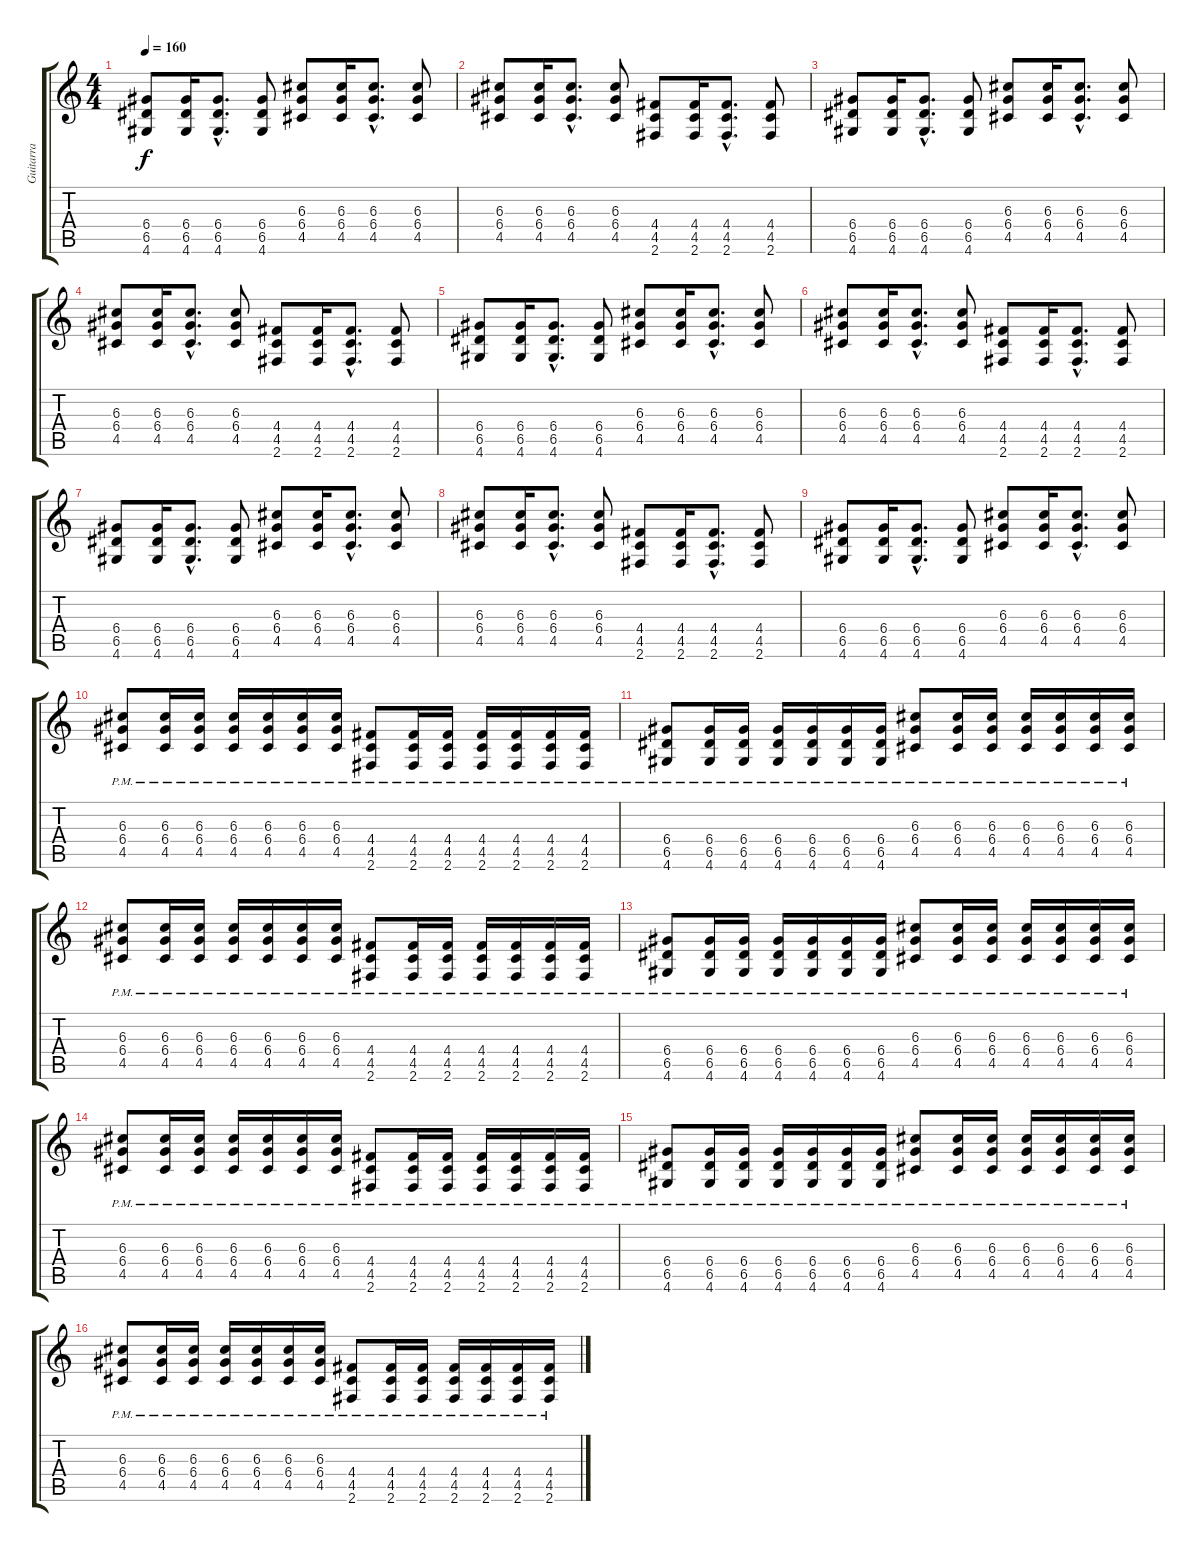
\track ("Guitarra" "Guitarra") {instrument distortionguitar}
\staff {score tabs}
\tuning (E4 B3 G3 D3 A2 E2) {hide}
\ts (4 4)
\tempo 160
\clef g2
\ks c
(6.4 6.5 4.6).8{dy f} (6.4 6.5 4.6).16 (6.4{hac} 6.5{hac} 4.6{hac}).8{d} (6.4 6.5 4.6).8 (6.3 6.4 4.5).8 (6.3 6.4 4.5).16 (6.3{hac} 6.4{hac} 4.5{hac}).8{d} (6.3 6.4 4.5).8 |
(6.3 6.4 4.5).8 (6.3 6.4 4.5).16 (6.3{hac} 6.4{hac} 4.5{hac}).8{d} (6.3 6.4 4.5).8 (4.4 4.5 2.6).8 (4.4 4.5 2.6).16 (4.4{hac} 4.5{hac} 2.6{hac}).8{d} (4.4 4.5 2.6).8 |
(6.4 6.5 4.6).8 (6.4 6.5 4.6).16 (6.4{hac} 6.5{hac} 4.6{hac}).8{d} (6.4 6.5 4.6).8 (6.3 6.4 4.5).8 (6.3 6.4 4.5).16 (6.3{hac} 6.4{hac} 4.5{hac}).8{d} (6.3 6.4 4.5).8 |
(6.3 6.4 4.5).8 (6.3 6.4 4.5).16 (6.3{hac} 6.4{hac} 4.5{hac}).8{d} (6.3 6.4 4.5).8 (4.4 4.5 2.6).8 (4.4 4.5 2.6).16 (4.4{hac} 4.5{hac} 2.6{hac}).8{d} (4.4 4.5 2.6).8 |
(6.4 6.5 4.6).8 (6.4 6.5 4.6).16 (6.4{hac} 6.5{hac} 4.6{hac}).8{d} (6.4 6.5 4.6).8 (6.3 6.4 4.5).8 (6.3 6.4 4.5).16 (6.3{hac} 6.4{hac} 4.5{hac}).8{d} (6.3 6.4 4.5).8 |
(6.3 6.4 4.5).8 (6.3 6.4 4.5).16 (6.3{hac} 6.4{hac} 4.5{hac}).8{d} (6.3 6.4 4.5).8 (4.4 4.5 2.6).8 (4.4 4.5 2.6).16 (4.4{hac} 4.5{hac} 2.6{hac}).8{d} (4.4 4.5 2.6).8 |
(6.4 6.5 4.6).8 (6.4 6.5 4.6).16 (6.4{hac} 6.5{hac} 4.6{hac}).8{d} (6.4 6.5 4.6).8 (6.3 6.4 4.5).8 (6.3 6.4 4.5).16 (6.3{hac} 6.4{hac} 4.5{hac}).8{d} (6.3 6.4 4.5).8 |
(6.3 6.4 4.5).8 (6.3 6.4 4.5).16 (6.3{hac} 6.4{hac} 4.5{hac}).8{d} (6.3 6.4 4.5).8 (4.4 4.5 2.6).8 (4.4 4.5 2.6).16 (4.4{hac} 4.5{hac} 2.6{hac}).8{d} (4.4 4.5 2.6).8 |
(6.4 6.5 4.6).8 (6.4 6.5 4.6).16 (6.4{hac} 6.5{hac} 4.6{hac}).8{d} (6.4 6.5 4.6).8 (6.3 6.4 4.5).8 (6.3 6.4 4.5).16 (6.3{hac} 6.4{hac} 4.5{hac}).8{d} (6.3 6.4 4.5).8 |
(6.3{pm} 6.4{pm} 4.5{pm}).8 (6.3{pm} 6.4{pm} 4.5{pm}).16 (6.3{pm} 6.4{pm} 4.5{pm}).16 (6.3{pm} 6.4{pm} 4.5{pm}).16 (6.3{pm} 6.4{pm} 4.5{pm}).16 (6.3{pm} 6.4{pm} 4.5{pm}).16 (6.3{pm} 6.4{pm} 4.5{pm}).16 (4.4{pm} 4.5{pm} 2.6{pm}).8 (4.4{pm} 4.5{pm} 2.6{pm}).16 (4.4{pm} 4.5{pm} 2.6{pm}).16 (4.4{pm} 4.5{pm} 2.6{pm}).16 (4.4{pm} 4.5{pm} 2.6{pm}).16 (4.4{pm} 4.5{pm} 2.6{pm}).16 (4.4{pm} 4.5{pm} 2.6{pm}).16 |
(6.4{pm} 6.5{pm} 4.6{pm}).8 (6.4{pm} 6.5{pm} 4.6{pm}).16 (6.4{pm} 6.5{pm} 4.6{pm}).16 (6.4{pm} 6.5{pm} 4.6{pm}).16 (6.4{pm} 6.5{pm} 4.6{pm}).16 (6.4{pm} 6.5{pm} 4.6{pm}).16 (6.4{pm} 6.5{pm} 4.6{pm}).16 (6.3{pm} 6.4{pm} 4.5{pm}).8 (6.3{pm} 6.4{pm} 4.5{pm}).16 (6.3{pm} 6.4{pm} 4.5{pm}).16 (6.3{pm} 6.4{pm} 4.5{pm}).16 (6.3{pm} 6.4{pm} 4.5{pm}).16 (6.3{pm} 6.4{pm} 4.5{pm}).16 (6.3 6.4 4.5{pm}).16 |
(6.3{pm} 6.4{pm} 4.5{pm}).8 (6.3{pm} 6.4{pm} 4.5{pm}).16 (6.3{pm} 6.4{pm} 4.5{pm}).16 (6.3{pm} 6.4{pm} 4.5{pm}).16 (6.3{pm} 6.4{pm} 4.5{pm}).16 (6.3{pm} 6.4{pm} 4.5{pm}).16 (6.3{pm} 6.4{pm} 4.5{pm}).16 (4.4{pm} 4.5{pm} 2.6{pm}).8 (4.4{pm} 4.5{pm} 2.6{pm}).16 (4.4{pm} 4.5{pm} 2.6{pm}).16 (4.4{pm} 4.5{pm} 2.6{pm}).16 (4.4{pm} 4.5{pm} 2.6{pm}).16 (4.4{pm} 4.5{pm} 2.6{pm}).16 (4.4{pm} 4.5{pm} 2.6{pm}).16 |
(6.4{pm} 6.5{pm} 4.6{pm}).8 (6.4{pm} 6.5{pm} 4.6{pm}).16 (6.4{pm} 6.5{pm} 4.6{pm}).16 (6.4{pm} 6.5{pm} 4.6{pm}).16 (6.4{pm} 6.5{pm} 4.6{pm}).16 (6.4{pm} 6.5{pm} 4.6{pm}).16 (6.4{pm} 6.5{pm} 4.6{pm}).16 (6.3{pm} 6.4{pm} 4.5{pm}).8 (6.3{pm} 6.4{pm} 4.5{pm}).16 (6.3{pm} 6.4{pm} 4.5{pm}).16 (6.3{pm} 6.4{pm} 4.5{pm}).16 (6.3{pm} 6.4{pm} 4.5{pm}).16 (6.3{pm} 6.4{pm} 4.5{pm}).16 (6.3 6.4 4.5{pm}).16 |
(6.3{pm} 6.4{pm} 4.5{pm}).8 (6.3{pm} 6.4{pm} 4.5{pm}).16 (6.3{pm} 6.4{pm} 4.5{pm}).16 (6.3{pm} 6.4{pm} 4.5{pm}).16 (6.3{pm} 6.4{pm} 4.5{pm}).16 (6.3{pm} 6.4{pm} 4.5{pm}).16 (6.3{pm} 6.4{pm} 4.5{pm}).16 (4.4{pm} 4.5{pm} 2.6{pm}).8 (4.4{pm} 4.5{pm} 2.6{pm}).16 (4.4{pm} 4.5{pm} 2.6{pm}).16 (4.4{pm} 4.5{pm} 2.6{pm}).16 (4.4{pm} 4.5{pm} 2.6{pm}).16 (4.4{pm} 4.5{pm} 2.6{pm}).16 (4.4{pm} 4.5{pm} 2.6{pm}).16 |
(6.4{pm} 6.5{pm} 4.6{pm}).8 (6.4{pm} 6.5{pm} 4.6{pm}).16 (6.4{pm} 6.5{pm} 4.6{pm}).16 (6.4{pm} 6.5{pm} 4.6{pm}).16 (6.4{pm} 6.5{pm} 4.6{pm}).16 (6.4{pm} 6.5{pm} 4.6{pm}).16 (6.4{pm} 6.5{pm} 4.6{pm}).16 (6.3{pm} 6.4{pm} 4.5{pm}).8 (6.3{pm} 6.4{pm} 4.5{pm}).16 (6.3{pm} 6.4{pm} 4.5{pm}).16 (6.3{pm} 6.4{pm} 4.5{pm}).16 (6.3{pm} 6.4{pm} 4.5{pm}).16 (6.3{pm} 6.4{pm} 4.5{pm}).16 (6.3 6.4 4.5{pm}).16 |
(6.3{pm} 6.4{pm} 4.5{pm}).8 (6.3{pm} 6.4{pm} 4.5{pm}).16 (6.3{pm} 6.4{pm} 4.5{pm}).16 (6.3{pm} 6.4{pm} 4.5{pm}).16 (6.3{pm} 6.4{pm} 4.5{pm}).16 (6.3{pm} 6.4{pm} 4.5{pm}).16 (6.3{pm} 6.4{pm} 4.5{pm}).16 (4.4{pm} 4.5{pm} 2.6{pm}).8 (4.4{pm} 4.5{pm} 2.6{pm}).16 (4.4{pm} 4.5{pm} 2.6{pm}).16 (4.4{pm} 4.5{pm} 2.6{pm}).16 (4.4{pm} 4.5{pm} 2.6{pm}).16 (4.4{pm} 4.5{pm} 2.6{pm}).16 (4.4{pm} 4.5{pm} 2.6{pm}).16
